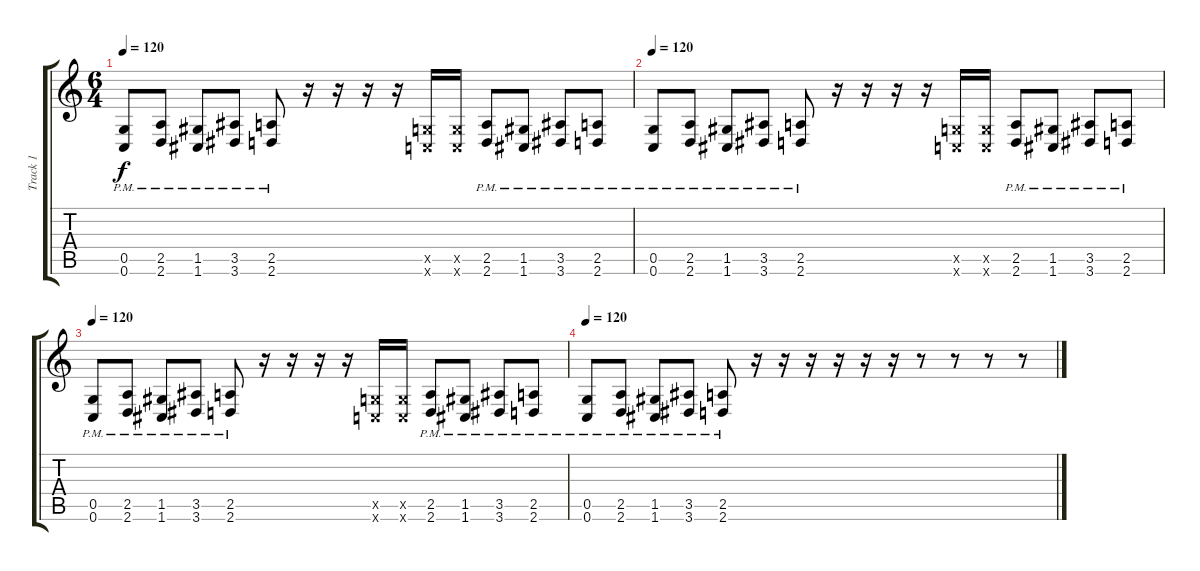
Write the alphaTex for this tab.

\track ("Track 1" "Track 1") {instrument distortionguitar}
\staff {score tabs}
\tuning (D4 A3 F3 C3 G2 C2) {hide}
\ts (6 4)
\tempo 120
\clef g2
\ks c
(0.5{pm} 0.6{pm}).8{dy f} (2.5{pm} 2.6{pm}).8 (1.5{pm} 1.6{pm}).8 (3.5{pm} 3.6{pm}).8 (2.5{pm} 2.6{pm}).8 r.16 r.16 r.16 r.16 (0.5{x} 0.6{x}).16 (0.5{x} 0.6{x}).16 (2.5{pm} 2.6{pm}).8 (1.5{pm} 1.6{pm}).8 (3.5{pm} 3.6{pm}).8 (2.5{pm} 2.6{pm}).8 |
\tempo 120
(0.5{pm} 0.6{pm}).8 (2.5{pm} 2.6{pm}).8 (1.5{pm} 1.6{pm}).8 (3.5{pm} 3.6{pm}).8 (2.5{pm} 2.6{pm}).8 r.16 r.16 r.16 r.16 (0.5{x} 0.6{x}).16 (0.5{x} 0.6{x}).16 (2.5{pm} 2.6{pm}).8 (1.5{pm} 1.6{pm}).8 (3.5{pm} 3.6{pm}).8 (2.5{pm} 2.6{pm}).8 |
\tempo 120
(0.5{pm} 0.6{pm}).8 (2.5{pm} 2.6{pm}).8 (1.5{pm} 1.6{pm}).8 (3.5{pm} 3.6{pm}).8 (2.5{pm} 2.6{pm}).8 r.16 r.16 r.16 r.16 (0.5{x} 0.6{x}).16 (0.5{x} 0.6{x}).16 (2.5{pm} 2.6{pm}).8 (1.5{pm} 1.6{pm}).8 (3.5{pm} 3.6{pm}).8 (2.5{pm} 2.6{pm}).8 |
\tempo 120
(0.5{pm} 0.6{pm}).8 (2.5{pm} 2.6{pm}).8 (1.5{pm} 1.6{pm}).8 (3.5{pm} 3.6{pm}).8 (2.5{pm} 2.6{pm}).8 r.16 r.16 r.16 r.16 r.16 r.16 r.8 r.8 r.8 r.8
